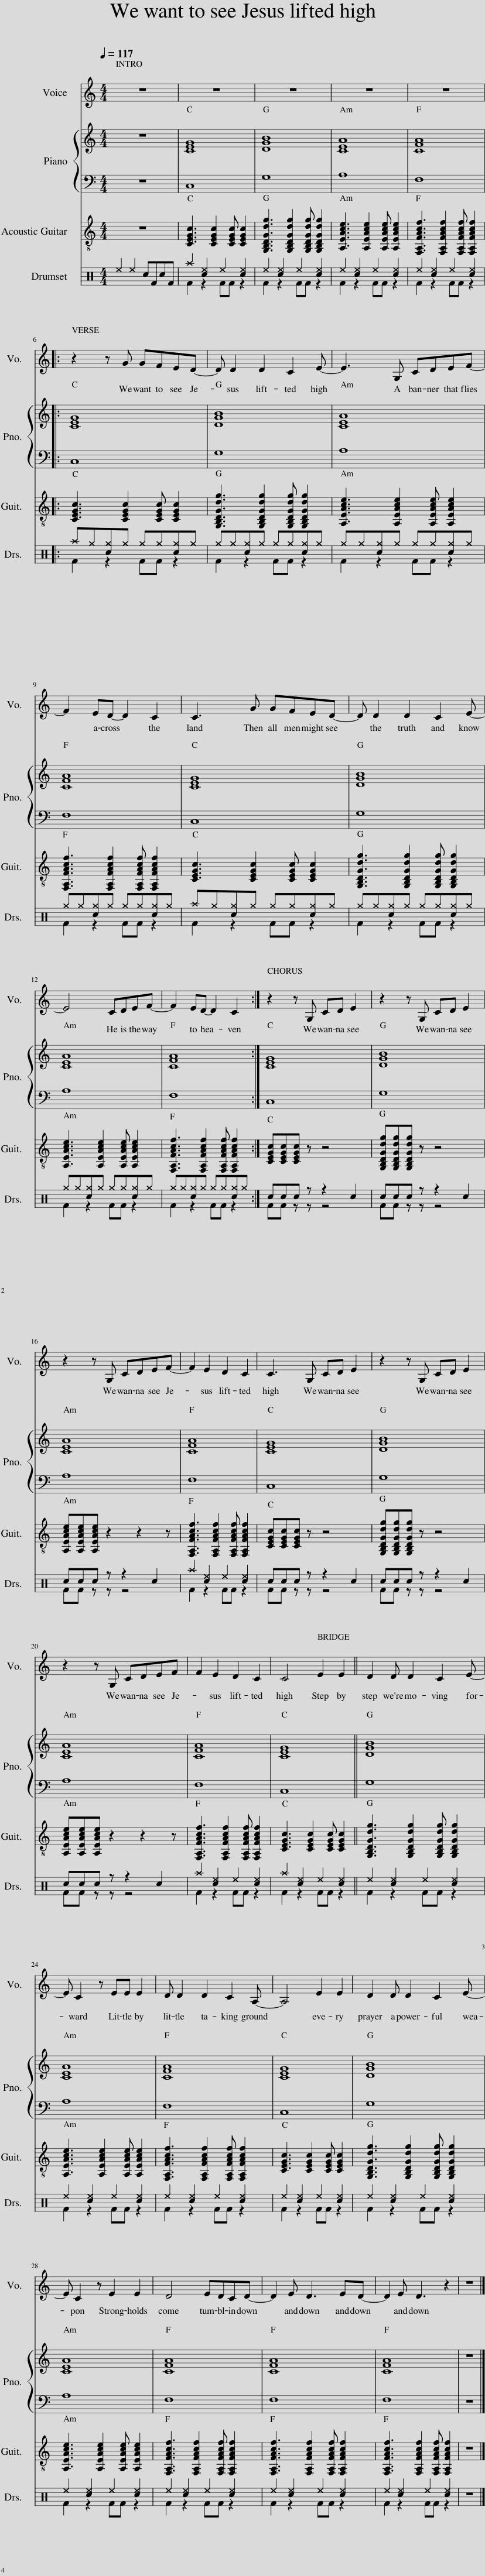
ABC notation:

X:1
%%score 1 { 2 | 3 } 4 ( 5 6 )
L:1/8
Q:1/4=117
M:4/4
I:linebreak $
K:C
V:1 treble
V:2 treble
V:3 bass
V:4 treble-8
V:5 perc
K:none
V:6 perc
K:none
V:1
 z8 | z8 | z8 | z8 | z8 |:$ %5
 z2 z G GFED- | D D2 D2 C2 E- | E3 G, CDEF- |$ F2 ED- D2 C2 | C3 G GFED- | %10
 D D2 D2 C2 E- |$ E4 CDEF- | F2 ED- D2 C2 :| z2 z G, CD E2 | z2 z G, CD E2 |$ %15
 z2 z G, CDEF- | F2 E2 D2 C2 | C3 G, CD E2 | z2 z G, CD E2 |$ z2 z G, CDEF | %20
 F2 E2 D2 C2 | C4 E2 E2 || D2 D D2 C2 E- |$ E C2 z EE E2 | D D2 D2 C2 A,- | %25
 A,4 E2 E2 | D2 D D2 C2 E- |$ E C2 z E2 E2 | D4 EDCD- | D2 E D3 ED- | %30
 D2 E D3 z2 | z8 |] %32
V:2
 z8 | [CEG]8 | [DGB]8 | [CEA]8 | [CFA]8 |:$ %5
 [CEG]8 | [DGB]8 | [CEA]8 |$ [CFA]8 | [CEG]8 | %10
 [DGB]8 |$ [CEA]8 | [CFA]8 :| [CEG]8 | [DGB]8 |$ %15
 [CEA]8 | [CFA]8 | [CEG]8 | [DGB]8 |$ [CEA]8 | %20
 [CFA]8 | [CEG]8 || [DGB]8 |$ [CEA]8 | [CFA]8 | %25
 [CEG]8 | [DGB]8 |$ [CEA]8 | [CFA]8 | [CFA]8 | %30
 [CFA]8 | z8 |] %32
V:3
 z8 | C,8 | G,8 | A,8 | F,8 |:$ %5
 C,8 | G,8 | A,8 |$ F,8 | C,8 | %10
 G,8 |$ A,8 | F,8 :| C,8 | G,8 |$ %15
 A,8 | F,8 | C,8 | G,8 |$ A,8 | %20
 F,8 | C,8 || G,8 |$ A,8 | F,8 | %25
 C,8 | G,8 |$ A,8 | F,8 | F,8 | %30
 F,8 | z8 |] %32
V:4
 z8 | [CEGc]3 [CEGc]2 [CEGc] [CEGc]2 | [G,B,DGdg]3 [G,B,DGdg]2 [G,B,DGdg] [G,B,DGdg]2 | [A,EAce]3 [A,EAce]2 [A,EAce] [A,EAce]2 | [F,A,FAcf]3 [F,A,FAcf]2 [F,A,FAcf] [F,A,FAcf]2 |:$ %5
 [CEGc]3 [CEGc]2 [CEGc] [CEGc]2 | [G,B,DGdg]3 [G,B,DGdg]2 [G,B,DGdg] [G,B,DGdg]2 | [A,EAce]3 [A,EAce]2 [A,EAce] [A,EAce]2 |$ [F,A,FAcf]3 [F,A,FAcf]2 [F,A,FAcf] [F,A,FAcf]2 | [CEGc]3 [CEGc]2 [CEGc] [CEGc]2 | %10
 [G,B,DGdg]3 [G,B,DGdg]2 [G,B,DGdg] [G,B,DGdg]2 |$ [A,EAce]3 [A,EAce]2 [A,EAce] [A,EAce]2 | [F,A,FAcf]3 [F,A,FAcf]2 [F,A,FAcf] [F,A,FAcf]2 :| [CEGc][CEGc][CEGc] z z4 | [G,B,DGdg][G,B,DGdg][G,B,DGdg] z z4 |$ %15
 [A,EAce][A,EAce][A,EAce] z2 z2 z | [F,A,FAcf]3 [F,A,FAcf]2 [F,A,FAcf] [F,A,FAcf]2 | [CEGc][CEGc][CEGc] z z4 | [G,B,DGdg][G,B,DGdg][G,B,DGdg] z z4 |$ [A,EAce][A,EAce][A,EAce] z2 z2 z | %20
 [F,A,FAcf]3 [F,A,FAcf]2 [F,A,FAcf] [F,A,FAcf]2 | [CEGc]3 [CEGc]2 [CEGc] [CEGc]2 || [G,B,DGdg]3 [G,B,DGdg]2 [G,B,DGdg] [G,B,DGdg]2 |$ [A,EAce]3 [A,EAce]2 [A,EAce] [A,EAce]2 | [F,A,FAcf]3 [F,A,FAcf]2 [F,A,FAcf] [F,A,FAcf]2 | %25
 [CEGc]3 [CEGc]2 [CEGc] [CEGc]2 | [G,B,DGdg]3 [G,B,DGdg]2 [G,B,DGdg] [G,B,DGdg]2 |$ [A,EAce]3 [A,EAce]2 [A,EAce] [A,EAce]2 | [F,A,FAcf]3 [F,A,FAcf]2 [F,A,FAcf] [F,A,FAcf]2 | [F,A,FAcf]3 [F,A,FAcf]2 [F,A,FAcf] [F,A,FAcf]2 | %30
 [F,A,FAcf]3 [F,A,FAcf]2 [F,A,FAcf] [F,A,FAcf]2 | z8 |] %32
V:5
 ^e2 ^e2 cFcF | ^a2 [c^e]2 ^e2 [c^e]2 | ^e2 [c^e]2 ^e2 [c^e]2 | ^e2 [c^e]2 ^e2 [c^e]2 | ^e2 [c^e]2 ^e2 [c^e]2 |:$ %5
 ^a^g[c^g]^g ^g^g[c^g]^g | ^g^g[c^g]^g ^g^g[c^g]^g | ^g^g[c^g]^g ^g^g[c^g]^g |$ ^g^g[c^g]^g ^g^g[c^g]^g | ^a^g[c^g]^g ^g^g[c^g]^g | %10
 ^g^g[c^g]^g ^g^g[c^g]^g |$ ^g^g[c^g]^g ^g^g[c^g]^g | ^g^g[c^g]^g ^g^g[c^g]^g :| ccc z z2 c2 | ccc z z2 c2 |$ %15
 ccc z z2 c2 | ^a2 [c^e]2 ^e2 [c^e]2 | ccc z z2 c2 | ccc z z2 c2 |$ ccc z z2 c2 | %20
 ^a2 [c^e]2 ^e2 [c^e]2 | ^a2 [c^e]2 ^e2 [c^e]2 || ^e2 [c^e]2 ^e2 [c^e]2 |$ ^e2 [c^e]2 ^e2 [c^e]2 | ^e2 [c^e]2 ^e2 [c^e]2 | %25
 ^e2 [c^e]2 ^e2 [c^e]2 | ^e2 [c^e]2 ^e2 [c^e]2 |$ ^e2 [c^e]2 ^e2 [c^e]2 | ^e2 [c^e]2 ^e2 [c^e]2 | ^e2 [c^e]2 ^e2 [c^e]2 | %30
 ^e2 [c^e]2 ^e2 [c^e]2 | z8 |] %32
V:6
 x8 | F2 z2 FF z2 | F2 z2 FF z2 | F2 z2 FF z2 | F2 z2 FF z2 |:$ %5
 F2 z2 FF z2 | F2 z2 FF z2 | F2 z2 FF z2 |$ F2 z2 FF z2 | F2 z2 FF z2 | %10
 F2 z2 FF z2 |$ F2 z2 FF z2 | F2 z2 FF z2 :| FF z z z4 | FF z z z4 |$ %15
 FF z z z4 | F2 z2 FF z2 | FF z z z4 | FF z z z4 |$ FF z z z4 | %20
 F2 z2 FF z2 | F2 z2 FF z2 || F2 z2 FF z2 |$ F2 z2 FF z2 | F2 z2 FF z2 | %25
 F2 z2 FF z2 | F2 z2 FF z2 |$ F2 z2 FF z2 | F2 z2 FF z2 | F2 z2 FF z2 | %30
 F2 z2 FF z2 | x8 |] %32
